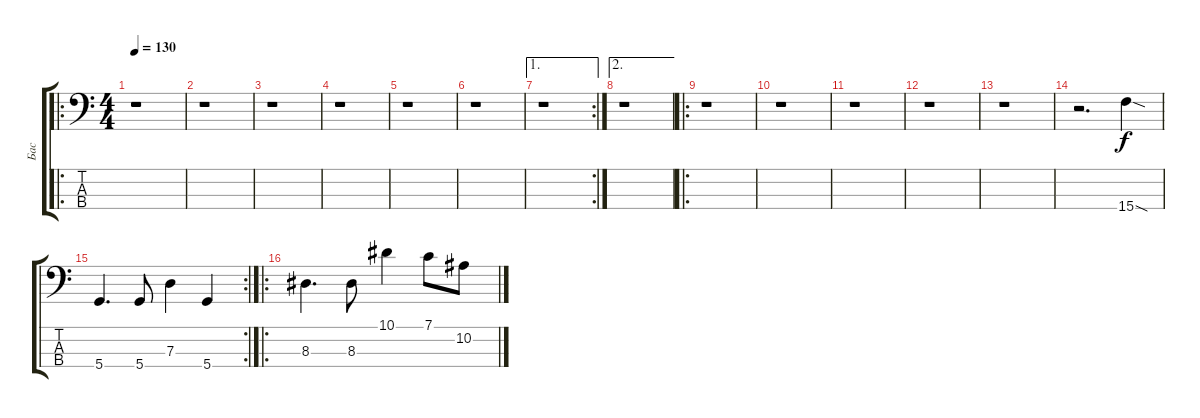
\track ("Бас" "Бас") {instrument electricbasspick}
\staff {score tabs}
\tuning (F2 C2 G1 D1) {hide}
\ro
\ts (4 4)
\tempo 130
\clef f4
\ks c
r.1{dy f instrument electricbasspick} |
r.1 |
r.1 |
r.1 |
r.1 |
r.1 |
\ae 1
\rc 2
r.1 |
\ae 2
r.1 |
\ro
r.1 |
r.1 |
r.1 |
r.1 |
r.1 |
r.2{d} 15.4{sod}.4 |
\rc 2
5.4.4{d} 5.4.8 7.3.4 5.4.4 |
\ro
8.3.4{d} 8.3.8 10.1.4 7.1.8 10.2.8
